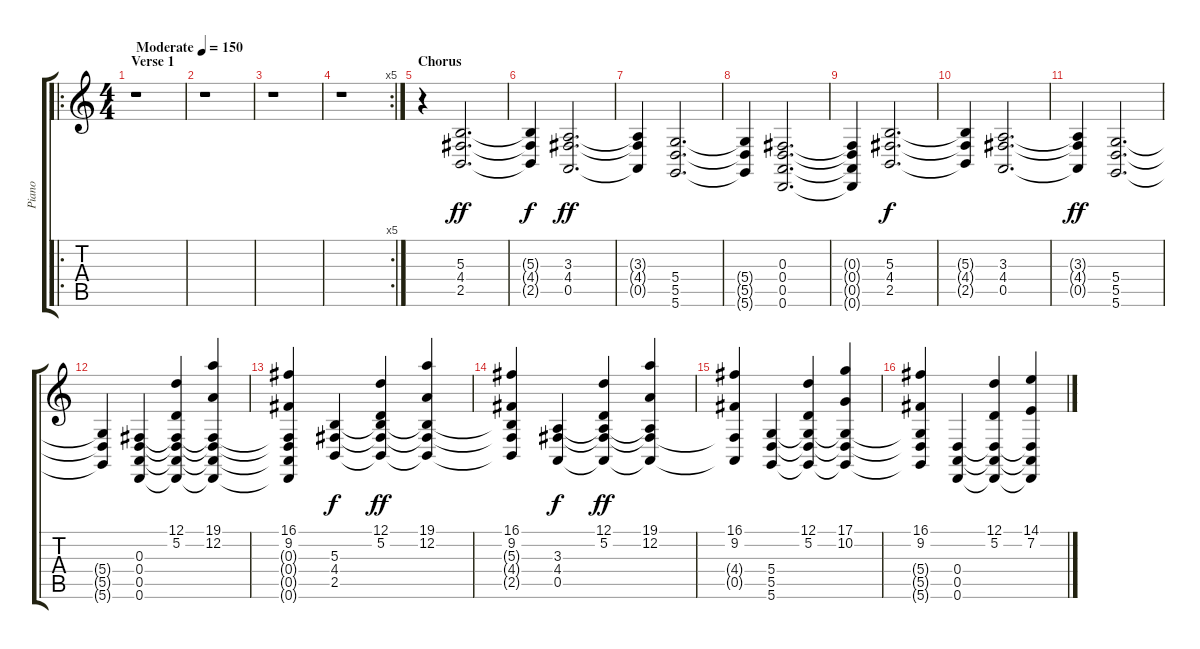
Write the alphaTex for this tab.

\track ("Piano" "Piano") {instrument acousticgrandpiano}
\staff {score tabs}
\tuning (D4 A3 Gb3 D3 A2 D2) {hide}
\ro
\ts (4 4)
\section ("" "Verse 1")
\tempo (150 "Moderate")
\clef g2
\ks c
r.1{dy ff instrument acousticgrandpiano} |
r.1 |
r.1 |
\rc 5
r.1 |
\section ("" "Chorus")
r.4 (5.3 4.4 2.5).2{d} |
(5.3{t} 4.4{t} 2.5{t}).4{dy f} (3.3 4.4 0.5).2{d dy ff} |
(3.3{t} 4.4{t} 0.5{t}).4 (5.4 5.5 5.6).2{d} |
(5.4{t} 5.5{t} 5.6{t}).4 (0.3 0.4 0.5 0.6).2{d} |
(0.3{t} 0.4{t} 0.5{t} 0.6{t}).4 (5.3 4.4 2.5).2{d dy f} |
(5.3{t} 4.4{t} 2.5{t}).4 (3.3 4.4 0.5).2{d} |
(3.3{t} 4.4{t} 0.5{t}).4{dy ff} (5.4 5.5 5.6).2{d} |
(5.4{t} 5.5{t} 5.6{t}).4 (0.3 0.4 0.5 0.6).4 (12.1 5.2 0.3{t} 0.4{t} 0.5{t} 0.6{t}).4 (19.1 12.2 0.3{t} 0.4{t} 0.5{t} 0.6{t}).4 |
(16.1 9.2 0.3{t} 0.4{t} 0.5{t} 0.6{t}).4 (5.3 4.4 2.5).4{dy f} (12.1 5.2 5.3{t} 4.4{t} 2.5{t}).4{dy ff} (19.1 12.2 5.3{t} 4.4{t} 2.5{t}).4 |
(16.1 9.2 5.3{t} 4.4{t} 2.5{t}).4 (3.3 4.4 0.5).4{dy f} (12.1 5.2 3.3{t} 4.4{t} 0.5{t}).4{dy ff} (19.1 12.2 3.3{t} 4.4{t} 0.5{t}).4 |
(16.1 9.2 4.4{t} 0.5{t}).4 (5.4 5.5 5.6).4 (12.1 5.2 5.4{t} 5.5{t} 5.6{t}).4 (17.1 10.2 5.4{t} 5.5{t} 5.6{t}).4 |
(16.1 9.2 5.4{t} 5.5{t} 5.6{t}).4 (0.4 0.5 0.6).4 (12.1 5.2 0.4{t} 0.5{t} 0.6{t}).4 (14.1 7.2 0.4{t} 0.5{t} 0.6{t}).4
